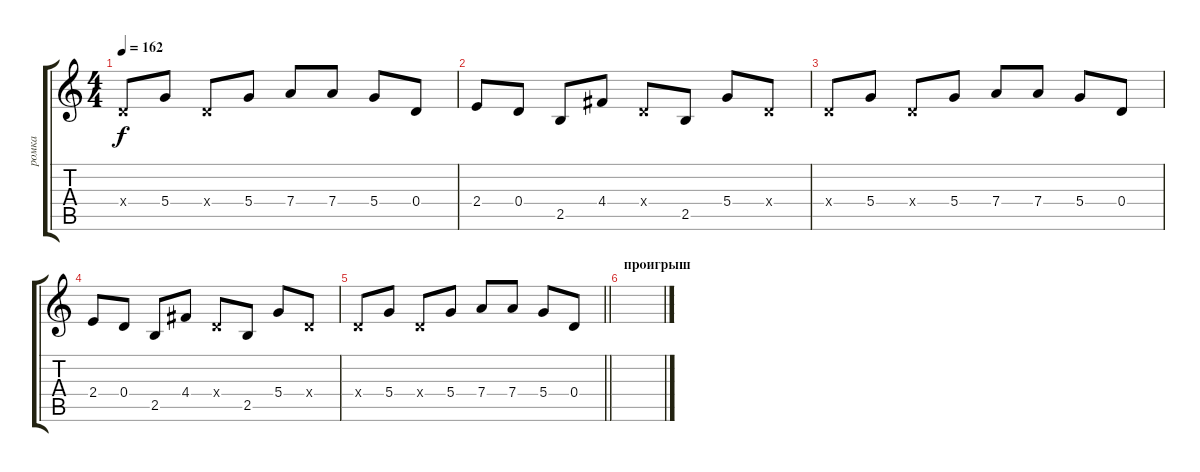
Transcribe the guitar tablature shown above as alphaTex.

\track ("ромка" "ромка") {instrument acousticguitarsteel}
\staff {score tabs}
\tuning (E4 B3 G3 D3 A2 E2) {hide}
\ts (4 4)
\tempo 162
\clef g2
\ks c
0.4{x}.8{dy f} 5.4.8 0.4{x}.8 5.4.8 7.4.8 7.4.8 5.4.8 0.4.8 |
2.4.8 0.4.8 2.5.8 4.4.8 0.4{x}.8 2.5.8 5.4.8 0.4{x}.8 |
0.4{x}.8 5.4.8 0.4{x}.8 5.4.8 7.4.8 7.4.8 5.4.8 0.4.8 |
2.4.8 0.4.8 2.5.8 4.4.8 0.4{x}.8 2.5.8 5.4.8 0.4{x}.8 |
\barLineRight lightlight
0.4{x}.8 5.4.8 0.4{x}.8 5.4.8 7.4.8 7.4.8 5.4.8 0.4.8 |
\section ("" "проигрыш")
